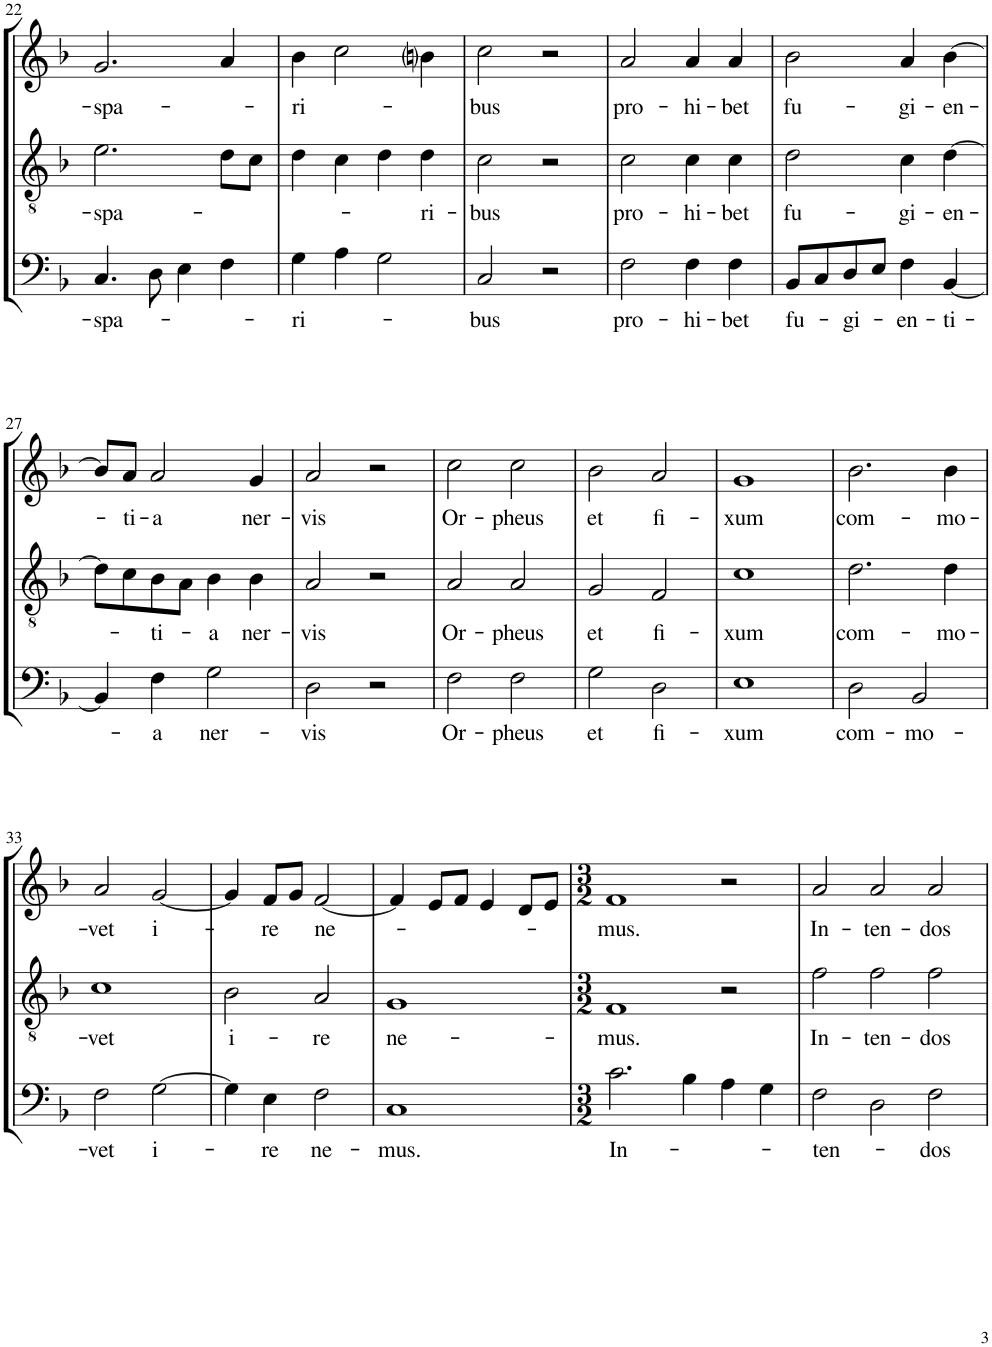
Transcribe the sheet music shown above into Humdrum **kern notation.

**kern	**text	**kern	**text	**kern	**text
*part3	*part3	*part2	*part2	*part1	*part1
*staff3	*staff3	*staff2	*staff2	*staff1	*staff1
*I"Bassus	*	*I"Tenor	*	*I"Cantus	*
!!LO:PB:g=z
*clefF4	*	*clefGv2	*	*clefG2	*
*k[b-]	*	*k[b-]	*	*k[b-]	*
*M2/2	*	*M2/2	*	*M2/2	*
*met(c|)	*	*met(c|)	*	*met(c|)	*
=22	=22	=22	=22	=22	=22
!	!LO:LY:b	!	!LO:LY:b	!	!LO:LY:b
4.C/	-spa-	2.e\	-spa-	2.g/	-spa-
8D\	.	.	.	.	.
4E\	.	.	.	.	.
4F\	.	8d\L	.	4a/	.
.	.	8c\J	.	.	.
=23	=23	=23	=23	=23	=23
!	!LO:LY:b	!	!	!	!LO:LY:b
4G\	-ri-	4d\	.	4b-\	-ri-
4A\	.	4c\	.	2cc\	.
2G\	.	4d\	.	.	.
!	!	!	!LO:LY:b	!	!
.	.	4d\	-ri-	4bni\	.
=24	=24	=24	=24	=24	=24
!	!LO:LY:b	!	!LO:LY:b	!	!LO:LY:b
2C/	-bus	2c\	-bus	2cc\	-bus
2r	.	2r	.	2r	.
=25	=25	=25	=25	=25	=25
!	!LO:LY:b	!	!LO:LY:b	!	!LO:LY:b
2F\	pro-	2c\	pro-	2a/	pro-
!	!LO:LY:b	!	!LO:LY:b	!	!LO:LY:b
4F\	-hi-	4c\	-hi-	4a/	-hi-
!	!LO:LY:b	!	!LO:LY:b	!	!LO:LY:b
4F\	-bet	4c\	-bet	4a/	-bet
=26	=26	=26	=26	=26	=26
!	!LO:LY:b	!	!LO:LY:b	!	!LO:LY:b
8BB-/L	fu-	2d\	fu-	2b-\	fu-
8C/	.	.	.	.	.
!	!LO:LY:b	!	!	!	!
8D/	-gi-	.	.	.	.
8E/J	.	.	.	.	.
!	!LO:LY:b	!	!LO:LY:b	!	!LO:LY:b
4F\	-en-	4c\	-gi-	4a/	-gi-
!	!LO:LY:b	!	!LO:LY:b	!	!LO:LY:b
[4BB-/	-ti-	[4d\	-en-	[4b-\	-en-
!!LO:LB:g=z
=27	=27	=27	=27	=27	=27
4BB-/]	.	8d\L]	.	8b-/L]	.
!	!	!	!	!	!LO:LY:b
.	.	8c\	.	8a/J	-ti-
!	!LO:LY:b	!	!LO:LY:b	!	!LO:LY:b
4F\	-a	8B-\	-ti-	2a/	-a
.	.	8A\J	.	.	.
!	!LO:LY:b	!	!LO:LY:b	!	!
2G\	ner-	4B-\	-a	.	.
!	!	!	!LO:LY:b	!	!LO:LY:b
.	.	4B-\	ner-	4g/	ner-
=28	=28	=28	=28	=28	=28
!	!LO:LY:b	!	!LO:LY:b	!	!LO:LY:b
2D\	-vis	2A/	-vis	2a/	-vis
2r	.	2r	.	2r	.
=29	=29	=29	=29	=29	=29
!	!LO:LY:b	!	!LO:LY:b	!	!LO:LY:b
2F\	Or-	2A/	Or-	2cc\	Or-
!	!LO:LY:b	!	!LO:LY:b	!	!LO:LY:b
2F\	-pheus	2A/	-pheus	2cc\	-pheus
=30	=30	=30	=30	=30	=30
!	!LO:LY:b	!	!LO:LY:b	!	!LO:LY:b
2G\	et	2G/	et	2b-\	et
!	!LO:LY:b	!	!LO:LY:b	!	!LO:LY:b
2D\	fi-	2F/	fi-	2a/	fi-
=31	=31	=31	=31	=31	=31
!	!LO:LY:b	!	!LO:LY:b	!	!LO:LY:b
1E	-xum	1c	-xum	1g	-xum
=32	=32	=32	=32	=32	=32
!	!LO:LY:b	!	!LO:LY:b	!	!LO:LY:b
2D\	com-	2.d\	com-	2.b-\	com-
!	!LO:LY:b	!	!	!	!
2BB-/	-mo-	.	.	.	.
!	!	!	!LO:LY:b	!	!LO:LY:b
.	.	4d\	-mo-	4b-\	-mo-
!!LO:LB:g=z
=33	=33	=33	=33	=33	=33
!	!LO:LY:b	!	!LO:LY:b	!	!LO:LY:b
2F\	-vet	1c	-vet	2a/	-vet
!	!LO:LY:b	!	!	!	!LO:LY:b
[2G\	i-	.	.	[2g/	i-
=34	=34	=34	=34	=34	=34
!	!	!	!LO:LY:b	!	!
4G\]	.	2B-\	i-	4g/]	.
!	!LO:LY:b	!	!	!	!LO:LY:b
4E\	-re	.	.	8f/L	-re
.	.	.	.	8g/J	.
!	!LO:LY:b	!	!LO:LY:b	!	!LO:LY:b
2F\	ne-	2A/	-re	[2f/	ne-
=35	=35	=35	=35	=35	=35
!	!LO:LY:b	!	!LO:LY:b	!	!
1C	-mus.	1G	ne-	4f/]	.
.	.	.	.	8e/L	.
.	.	.	.	8f/J	.
.	.	.	.	4e/	.
.	.	.	.	8d/L	.
.	.	.	.	8e/J	.
=36	=36	=36	=36	=36	=36
*M3/2	*	*M3/2	*	*M3/2	*
!	!LO:LY:b	!	!LO:LY:b	!	!LO:LY:b
2.c\	In-	1F	-mus.	1f	-mus.
4B-\	.	.	.	.	.
4A\	.	2r	.	2r	.
4G\	.	.	.	.	.
=37	=37	=37	=37	=37	=37
!	!LO:LY:b	!	!LO:LY:b	!	!LO:LY:b
2F\	-ten-	2f\	In-	2a/	In-
!	!	!	!LO:LY:b	!	!LO:LY:b
2D\	.	2f\	-ten-	2a/	-ten-
!	!LO:LY:b	!	!LO:LY:b	!	!LO:LY:b
2F\	-dos	2f\	-dos	2a/	-dos
=	=	=	=	=	=
*-	*-	*-	*-	*-	*-
